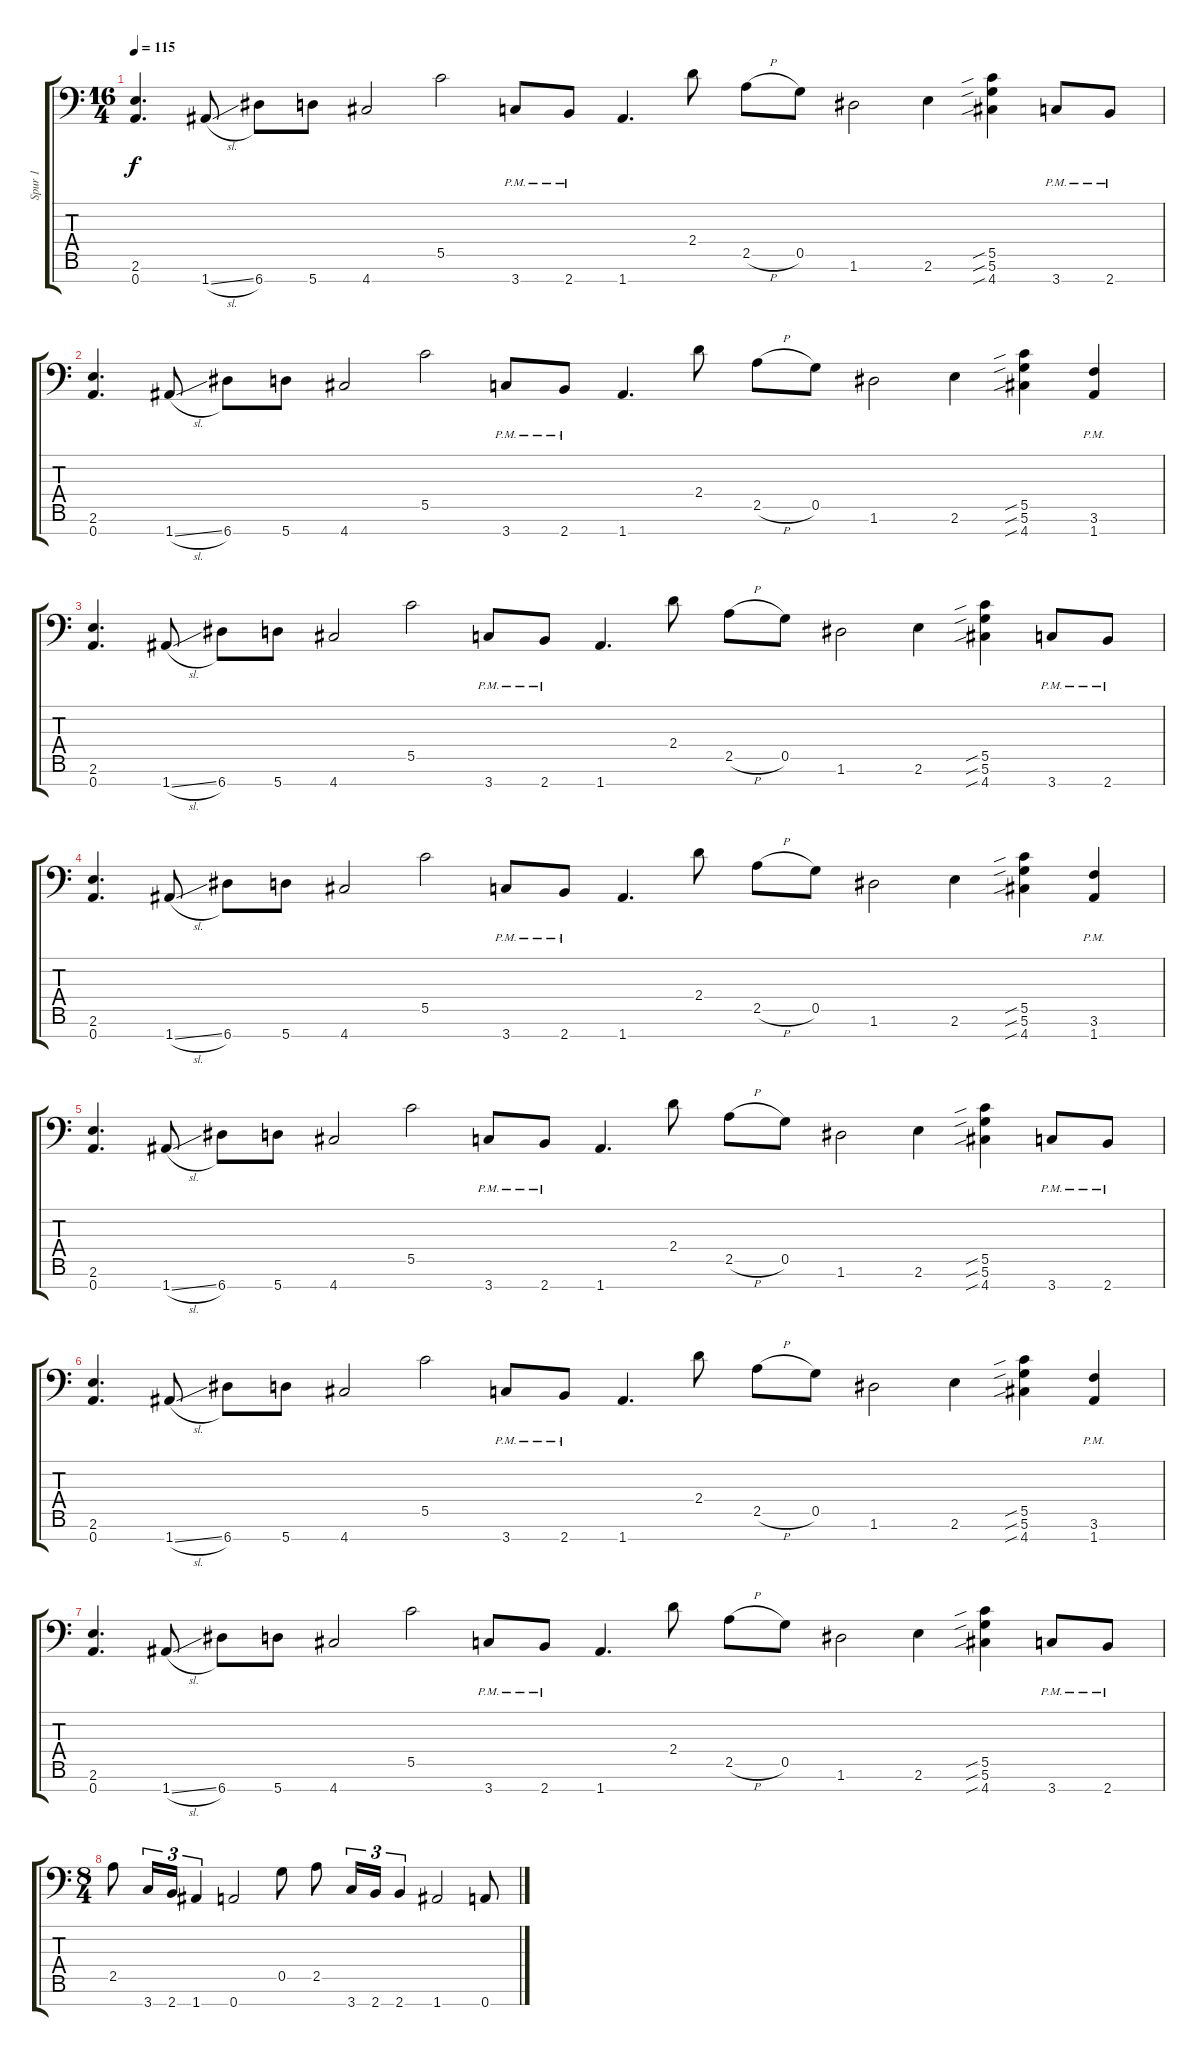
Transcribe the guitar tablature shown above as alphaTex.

\track ("Spur 1" "Spur 1") {instrument distortionguitar}
\staff {score tabs}
\tuning (D4 A3 F3 C3 G2 D2 A1) {hide}
\ts (16 4)
\tempo 115
\clef f4
\ks c
(2.6 0.7).4{d dy f} 1.7{sl}.8 6.7.8 5.7.8 4.7.2 5.5.2 3.7{pm}.8 2.7{pm}.8 1.7.4{d} 2.4.8 2.5{h}.8 0.5.8 1.6.2 2.6.4 (5.5{sib} 5.6{sib} 4.7{sib}).4 3.7{pm}.8 2.7{pm}.8 |
(2.6 0.7).4{d} 1.7{sl}.8 6.7.8 5.7.8 4.7.2 5.5.2 3.7{pm}.8 2.7{pm}.8 1.7.4{d} 2.4.8 2.5{h}.8 0.5.8 1.6.2 2.6.4 (5.5{sib} 5.6{sib} 4.7{sib}).4 (3.6{pm} 1.7{pm}).4 |
(2.6 0.7).4{d} 1.7{sl}.8 6.7.8 5.7.8 4.7.2 5.5.2 3.7{pm}.8 2.7{pm}.8 1.7.4{d} 2.4.8 2.5{h}.8 0.5.8 1.6.2 2.6.4 (5.5{sib} 5.6{sib} 4.7{sib}).4 3.7{pm}.8 2.7{pm}.8 |
(2.6 0.7).4{d} 1.7{sl}.8 6.7.8 5.7.8 4.7.2 5.5.2 3.7{pm}.8 2.7{pm}.8 1.7.4{d} 2.4.8 2.5{h}.8 0.5.8 1.6.2 2.6.4 (5.5{sib} 5.6{sib} 4.7{sib}).4 (3.6{pm} 1.7{pm}).4 |
(2.6 0.7).4{d} 1.7{sl}.8 6.7.8 5.7.8 4.7.2 5.5.2 3.7{pm}.8 2.7{pm}.8 1.7.4{d} 2.4.8 2.5{h}.8 0.5.8 1.6.2 2.6.4 (5.5{sib} 5.6{sib} 4.7{sib}).4 3.7{pm}.8 2.7{pm}.8 |
(2.6 0.7).4{d} 1.7{sl}.8 6.7.8 5.7.8 4.7.2 5.5.2 3.7{pm}.8 2.7{pm}.8 1.7.4{d} 2.4.8 2.5{h}.8 0.5.8 1.6.2 2.6.4 (5.5{sib} 5.6{sib} 4.7{sib}).4 (3.6{pm} 1.7{pm}).4 |
(2.6 0.7).4{d} 1.7{sl}.8 6.7.8 5.7.8 4.7.2 5.5.2 3.7{pm}.8 2.7{pm}.8 1.7.4{d} 2.4.8 2.5{h}.8 0.5.8 1.6.2 2.6.4 (5.5{sib} 5.6{sib} 4.7{sib}).4 3.7{pm}.8 2.7{pm}.8 |
\ts (8 4)
2.5.8 3.7.16{tu (3 2)} 2.7.16{tu (3 2)} 1.7.4{tu (3 2)} 0.7.2 0.5.8 2.5.8 3.7.16{tu (3 2)} 2.7.16{tu (3 2)} 2.7.4{tu (3 2)} 1.7.2 0.7.8
